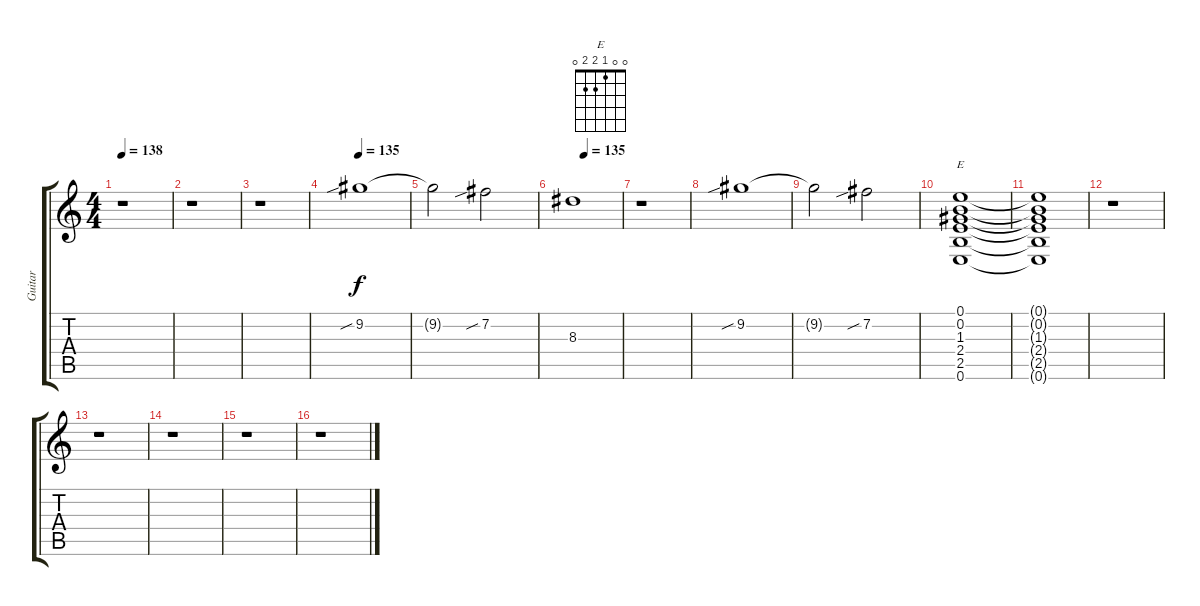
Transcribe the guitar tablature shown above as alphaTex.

\track ("Guitar" "Guitar") {instrument distortionguitar}
\staff {score tabs}
\tuning (E4 B3 G3 D3 A2 E2) {hide}
\chord ("E" 0 0 1 2 2 0)
\ts (4 4)
\tempo 138
\clef g2
\ks c
r.1{dy f} |
r.1 |
r.1 |
\tempo 135
9.2{sib}.1 |
9.2{t}.2 7.2{sib}.2 |
\tempo (135 0.25)
8.3.1 |
r.1 |
9.2{sib}.1 |
9.2{t}.2 7.2{sib}.2 |
(0.1 0.2 1.3 2.4 2.5 0.6).1{ch "E"} |
(0.1{t} 0.2{t} 1.3{t} 2.4{t} 2.5{t} 0.6{t}).1 |
r.1 |
r.1 |
r.1 |
r.1 |
r.1
